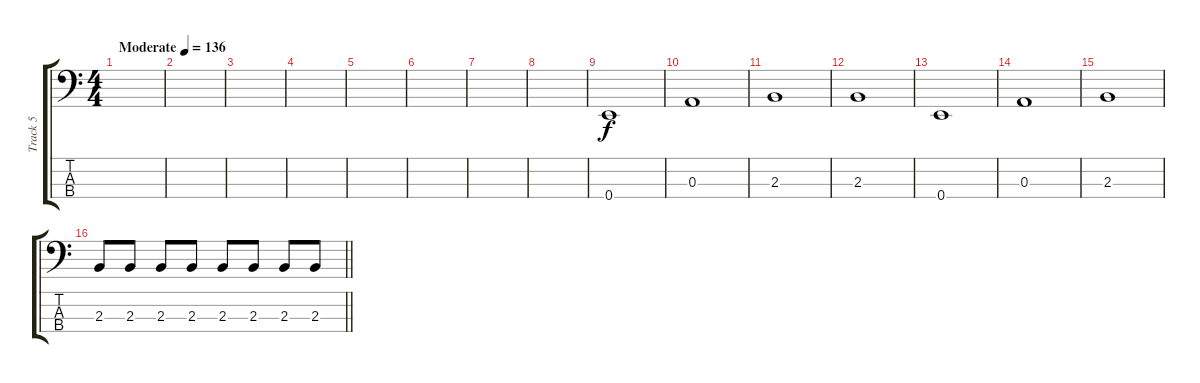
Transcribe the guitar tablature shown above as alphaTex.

\track ("Track 5" "Track 5") {instrument electricbassfinger}
\staff {score tabs}
\tuning (G2 D2 A1 E1) {hide}
\ts (4 4)
\tempo (136 "Moderate")
\clef f4
\ks c
|
|
|
|
|
|
|
|
0.4.1 |
0.3.1 |
2.3.1 |
2.3.1 |
0.4.1 |
0.3.1 |
2.3.1 |
\barLineRight lightlight
2.3.8 2.3.8 2.3.8 2.3.8 2.3.8 2.3.8 2.3.8 2.3.8
